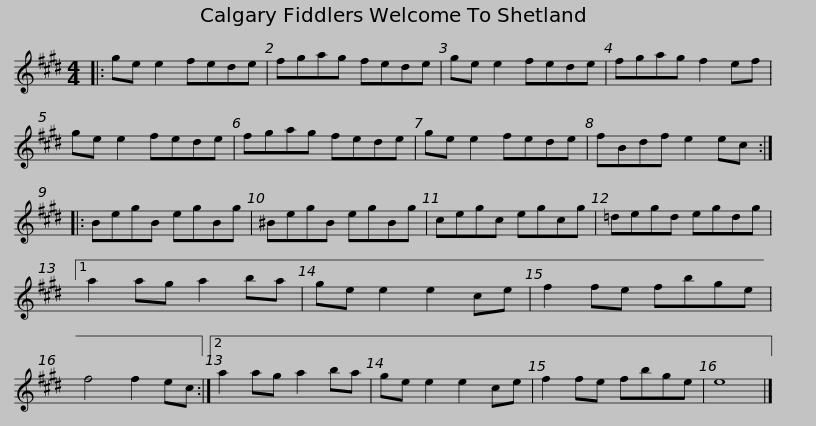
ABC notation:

X:1
L:1/8
M:4/4
I:linebreak $
K:E
V:1 treble
V:1
|: ge e2 fede | fgag fede | ge e2 fede | fgag f2 ef | ge e2 fede |$ %5
 fgag fede | ge e2 fede | fBdf e2 ec :: BegB egBg | ^BegB egBg |$ %10
 cegc egcg | =degd egdg |1 a2 ag a2 ba | ge e2 e2 ce | f2 fe fbge | %15
 f4 f2 ec :|2$ a2 ag a2 ba | ge e2 e2 ce | f2 fe fbge | e8 |] %20
